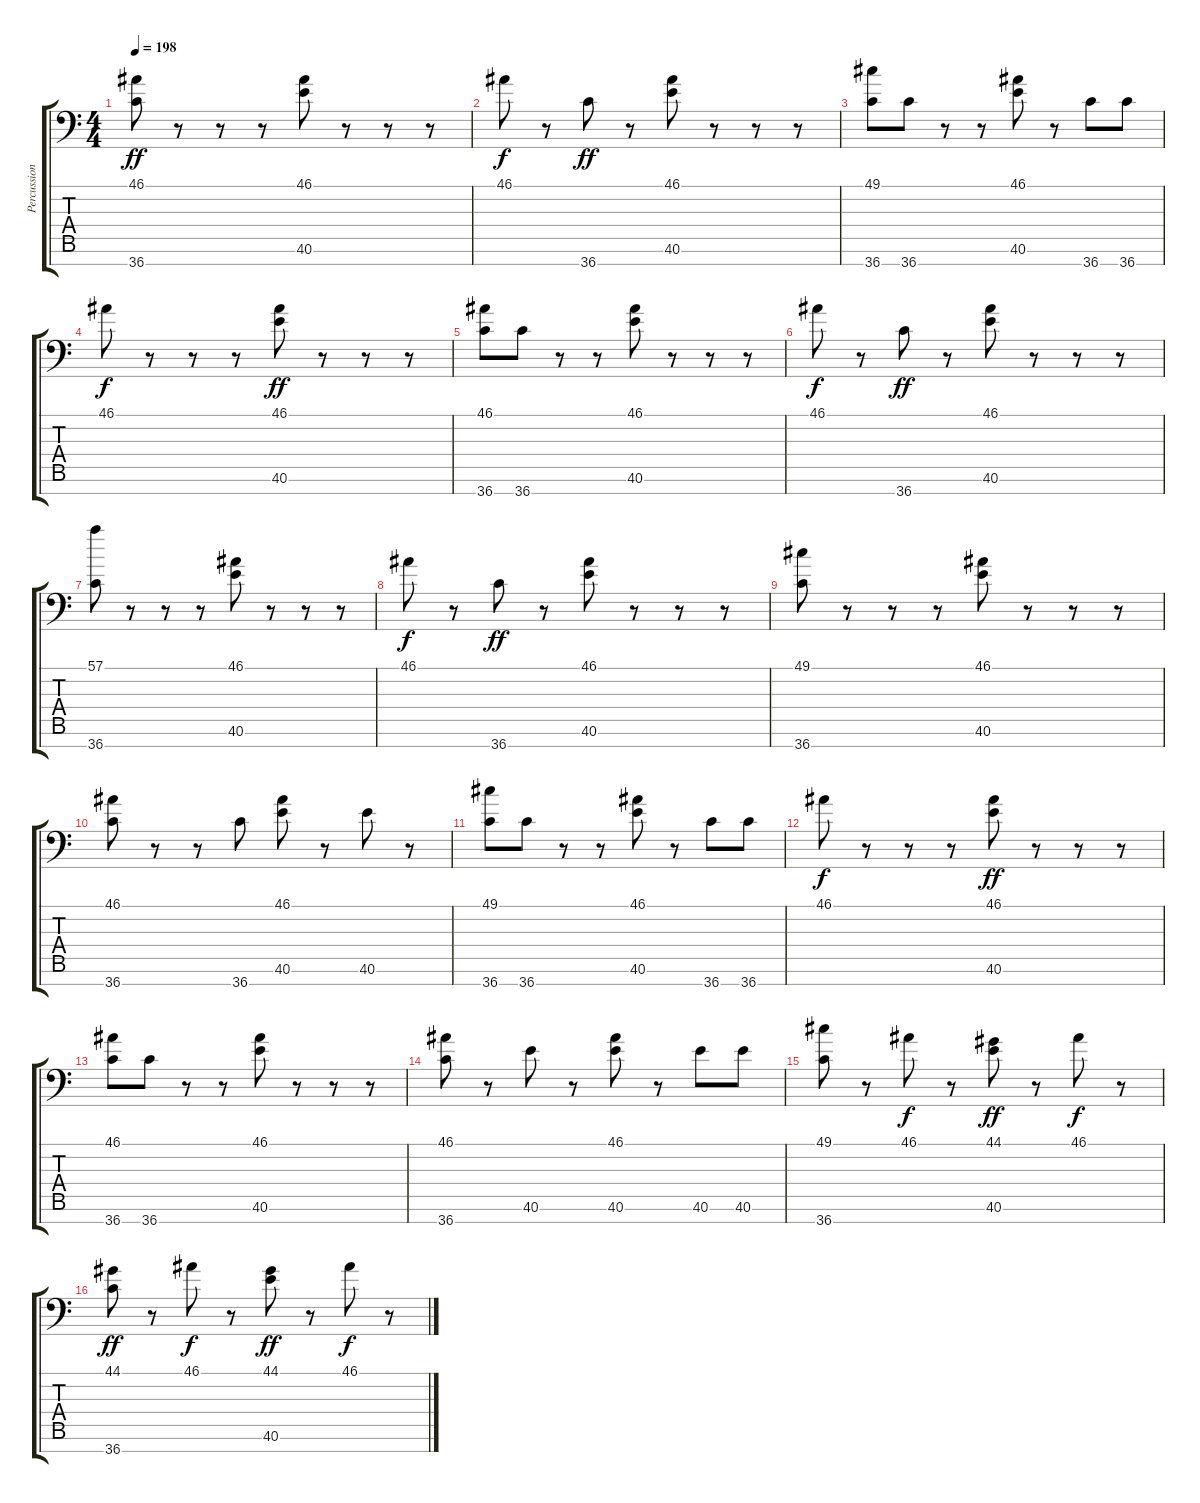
\track ("Percussion" "Percussion") {instrument acousticgrandpiano}
\staff {score tabs}
\tuning (C-1 C-1 C-1 C-1 C-1 C-1 C-1) {hide}
\ts (4 4)
\tempo 198
\clef f4
\ks c
(46.1 36.7).8{dy ff} r.8 r.8 r.8 (46.1 40.6).8 r.8 r.8 r.8 |
46.1.8{dy f} r.8 36.7.8{dy ff} r.8 (46.1 40.6).8 r.8 r.8 r.8 |
(49.1 36.7).8 36.7.8 r.8 r.8 (46.1 40.6).8 r.8 36.7.8 36.7.8 |
46.1.8{dy f} r.8 r.8 r.8 (46.1 40.6).8{dy ff} r.8 r.8 r.8 |
(46.1 36.7).8 36.7.8 r.8 r.8 (46.1 40.6).8 r.8 r.8 r.8 |
46.1.8{dy f} r.8 36.7.8{dy ff} r.8 (46.1 40.6).8 r.8 r.8 r.8 |
(57.1 36.7).8 r.8 r.8 r.8 (46.1 40.6).8 r.8 r.8 r.8 |
46.1.8{dy f} r.8 36.7.8{dy ff} r.8 (46.1 40.6).8 r.8 r.8 r.8 |
(49.1 36.7).8 r.8 r.8 r.8 (46.1 40.6).8 r.8 r.8 r.8 |
(46.1 36.7).8 r.8 r.8 36.7.8 (46.1 40.6).8 r.8 40.6.8 r.8 |
(49.1 36.7).8 36.7.8 r.8 r.8 (46.1 40.6).8 r.8 36.7.8 36.7.8 |
46.1.8{dy f} r.8 r.8 r.8 (46.1 40.6).8{dy ff} r.8 r.8 r.8 |
(46.1 36.7).8 36.7.8 r.8 r.8 (46.1 40.6).8 r.8 r.8 r.8 |
(46.1 36.7).8 r.8 40.6.8 r.8 (46.1 40.6).8 r.8 40.6.8 40.6.8 |
(49.1 36.7).8 r.8 46.1.8{dy f} r.8 (44.1 40.6).8{dy ff} r.8 46.1.8{dy f} r.8 |
(44.1 36.7).8{dy ff} r.8 46.1.8{dy f} r.8 (44.1 40.6).8{dy ff} r.8 46.1.8{dy f} r.8
